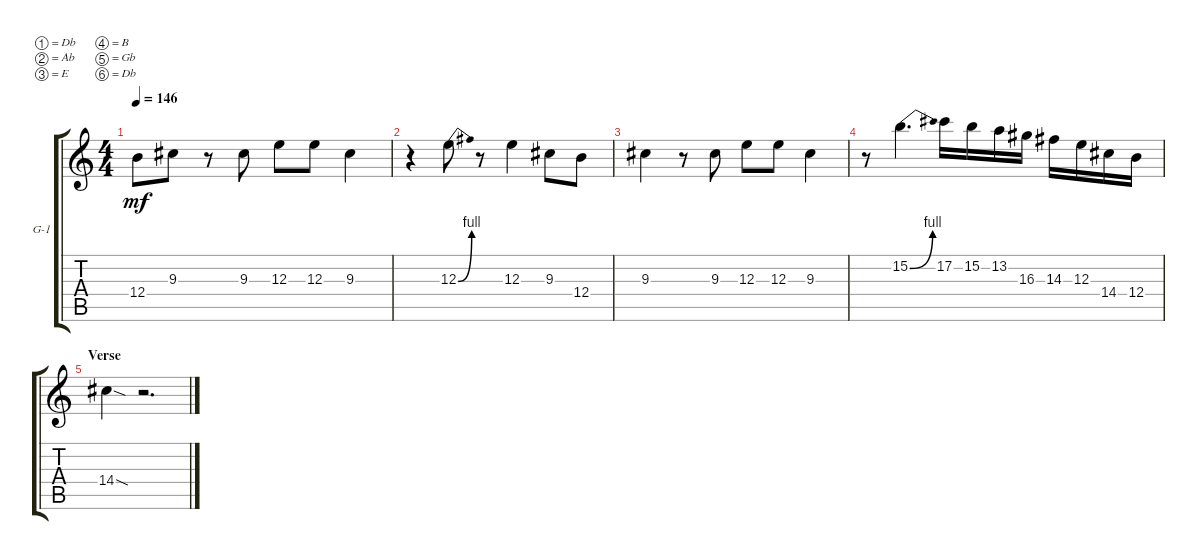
\defaultSystemsLayout 4
\bracketExtendMode groupsimilarinstruments
\firstSystemTrackNameOrientation horizontal
\otherSystemsTrackNameOrientation horizontal
\track ("Guitar 1" "G-1") {instrument distortionguitar}
\staff {score tabs}
\tuning (Db4 Ab3 E3 B2 Gb2 Db2)
\ts (4 4)
\tempo 146
\clef g2
\scale
0.333333
\ks c
12.4.8{dy mf} 9.3.8 r.8 9.3.8 12.3.8 12.3.8 9.3.4 |
\scale
0.333333 r.4 12.3{be (bend 0 0 15 4)}.8 r.8 12.3.4 9.3.8 12.4.8 |
\scale
0.333333 9.3.4 r.8 9.3.8 12.3.8 12.3.8 9.3.4 |
\scale
0.333333 r.8 15.2{be (bend 0 0 15 4)}.4{d} 17.2.16 15.2.16 13.2.16 16.3.16 14.3.16 12.3.16 14.4.16 12.4.16 |
\section ("" "Verse")
\scale
0.333333 14.4{sod}.4 r.2{d} |
\scale
0.333333 |
\scale
0.333333 |
\scale
0.333333 |
\scale
0.333333 |
\scale
0.333333 |
\scale
0.333333 |
\scale
0.333333 |
\scale
0.333333 |
\scale
0.333333 |
\scale
0.333333 |
\scale
0.333333
